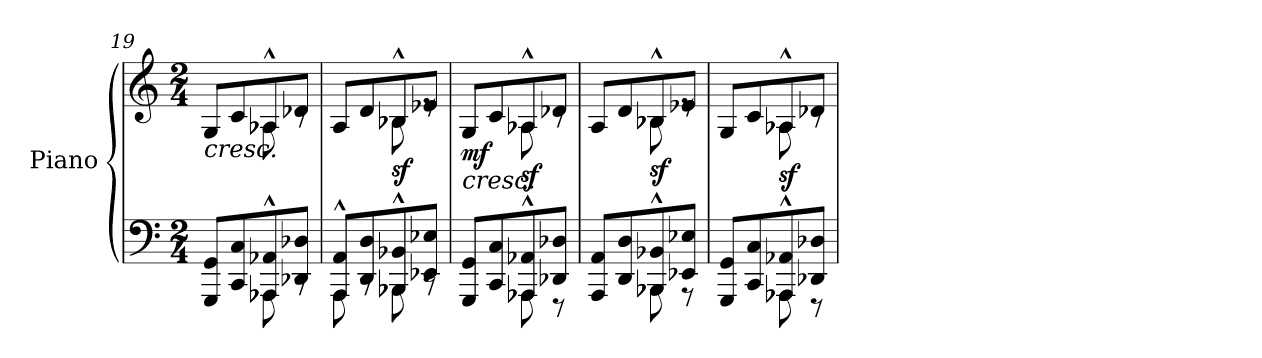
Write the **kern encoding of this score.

**kern	**kern	**dynam
*part1	*part1	*part1
*staff2	*staff1	*staff1/2
*I"Piano	*	*
*I'Pno.	*	*
*clefF4	*clefG2	*
*k[]	*k[]	*
*M2/4	*M2/4	*
=19	=19	=19
*^	*^	*
!	!	!LO:TX:b:i:t=cresc.	!	!
8GGG/ 8GG/L	4ryy	8G/L	4ryy	.
8CC/ 8C/	.	8c/	.	.
!	!	!	!	!LO:DY:b=2
!	!	!	!	!LO:DY:n=1:b
8AAA-X/^^ 8AA-X/^^	8AAA-\	8A-X^^/	8A-\	sf sf
8DD-X/ 8D-X/J	8rCC	8d-X/J	8rc	.
!!LO:LB:g=z	!!
=20	=20	=20	=20	=20
8AAA/^^ 8AA/^^L	8AAA\	8A/L	4ryy	.
8DD/ 8D/	8rCC	8d/	.	.
!	!	!	!	!LO:DY:b
8BBB-X/^^ 8BB-X/^^	8BBB-\	8B-X^^/	8B-\	sf
8EE-X/ 8E-X/J	8rCC	8e-X/J	8re	.
=21	=21	=21	=21	=21
!	!	!LO:TX:b:i:t=cresc.	!	!
!	!	!	!	!LO:DY:b
8GGG/ 8GG/L	4ryy	8G/L	4ryy	mf
8CC/ 8C/	.	8c/	.	.
!	!	!	!	!LO:DY:b
8AAA-X/^^ 8AA-X/^^	8AAA-\	8A-X^^/	8A-\	sf
8DD-X/ 8D-X/J	8r	8d-X/J	8rc	.
=22	=22	=22	=22	=22
8AAA/ 8AA/L	4ryy	8A/L	4ryy	.
8DD/ 8D/	.	8d/	.	.
!	!	!	!	!LO:DY:b
8BBB-X/^^ 8BB-X/^^	8BBB-\	8B-X^^/	8B-\	sf
8EE-X/ 8E-X/J	8r	8e-X/J	8re	.
=23	=23	=23	=23	=23
8GGG/ 8GG/L	4ryy	8G/L	4ryy	.
8CC/ 8C/	.	8c/	.	.
!	!	!	!	!LO:DY:b
8AAA-X/^^ 8AA-X/^^	8AAA-\	8A-X^^/	8A-\	sf
8DD-X/ 8D-X/J	8r	8d-X/J	8rc	.
*v	*v	*	*	*
*	*v	*v	*
=	=	=
*-	*-	*-
